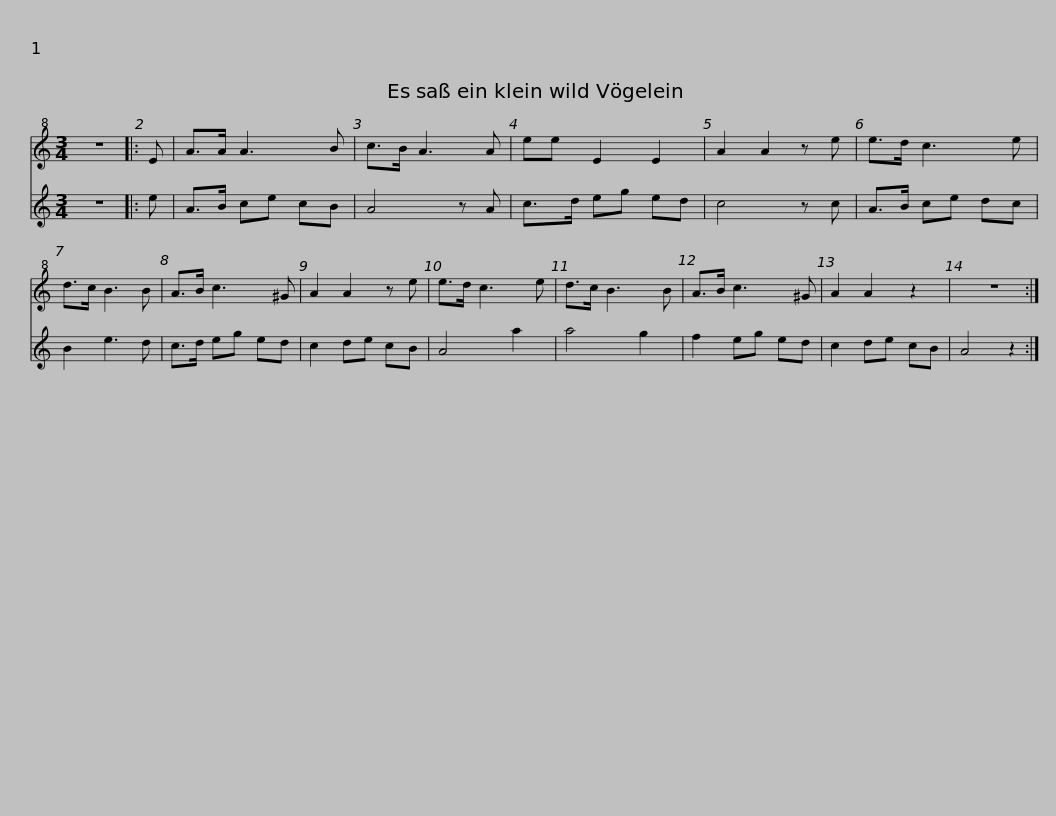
X:1
%%score 1 2
L:1/8
M:3/4
I:linebreak $
K:C
V:1 treble+8
V:2 treble
V:1
 z6 |: E | A>A A3 B | c>B A3 A | ee E2 E2 | %5
 A2 A2 z e |$ e>d c3 e | d>c B3 B | A>B c3 ^G | A2 A2 z e |$ %10
 e>d c3 e | d>c B3 B | A>B c3 ^G | A2 A2 z2 | z6 :| %15
V:2
 z6 |: e | A>B ce cB | A4 z A | c>d eg ed | %5
 c4 z c |$ A>B ce dc | B2 e3 d | c>d eg ed | c2 de cB |$ %10
 A4 a2 | a4 g2 | f2 eg ed | c2 de cB | A4 z2 :| %15
